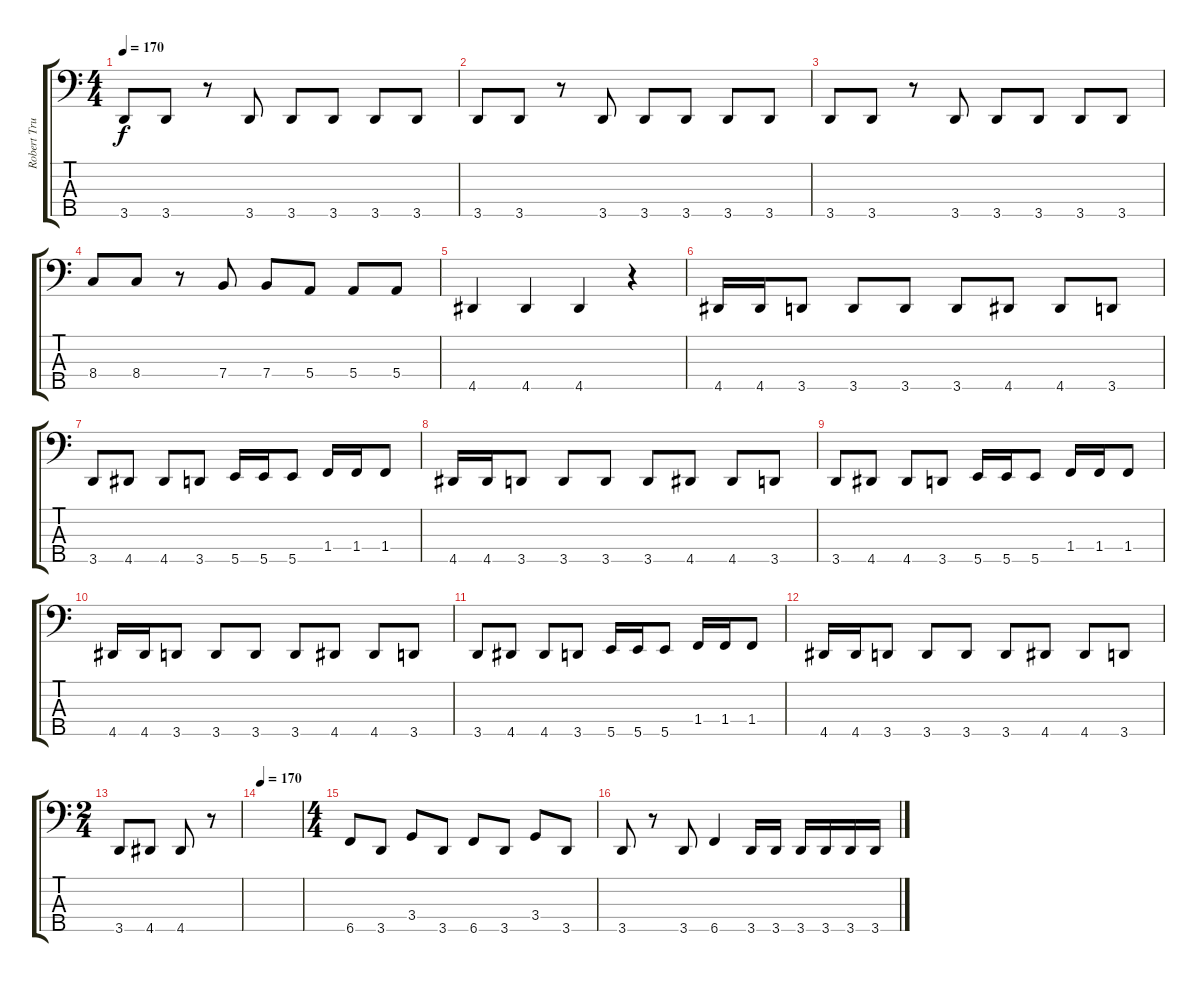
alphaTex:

\track ("Robert Trujillo" "Robert Tru") {instrument electricbassfinger}
\staff {score tabs}
\tuning (G2 D2 A1 E1 B0) {hide}
\ts (4 4)
\tempo 170
\clef f4
\ks c
3.5.8{dy f} 3.5.8 r.8 3.5.8 3.5.8 3.5.8 3.5.8 3.5.8 |
3.5.8 3.5.8 r.8 3.5.8 3.5.8 3.5.8 3.5.8 3.5.8 |
3.5.8 3.5.8 r.8 3.5.8 3.5.8 3.5.8 3.5.8 3.5.8 |
8.4.8 8.4.8 r.8 7.4.8 7.4.8 5.4.8 5.4.8 5.4.8 |
4.5.4 4.5.4 4.5.4 r.4 |
4.5.16 4.5.16 3.5.8 3.5.8 3.5.8 3.5.8 4.5.8 4.5.8 3.5.8 |
3.5.8 4.5.8 4.5.8 3.5.8 5.5.16 5.5.16 5.5.8 1.4.16 1.4.16 1.4.8 |
4.5.16 4.5.16 3.5.8 3.5.8 3.5.8 3.5.8 4.5.8 4.5.8 3.5.8 |
3.5.8 4.5.8 4.5.8 3.5.8 5.5.16 5.5.16 5.5.8 1.4.16 1.4.16 1.4.8 |
4.5.16 4.5.16 3.5.8 3.5.8 3.5.8 3.5.8 4.5.8 4.5.8 3.5.8 |
3.5.8 4.5.8 4.5.8 3.5.8 5.5.16 5.5.16 5.5.8 1.4.16 1.4.16 1.4.8 |
4.5.16 4.5.16 3.5.8 3.5.8 3.5.8 3.5.8 4.5.8 4.5.8 3.5.8 |
\ts (2 4)
3.5.8 4.5.8 4.5.8 r.8 |
\tempo 170
|
\ts (4 4)
6.5.8 3.5.8 3.4.8 3.5.8 6.5.8 3.5.8 3.4.8 3.5.8 |
3.5.8 r.8 3.5.8 6.5.4 3.5.16 3.5.16 3.5.16 3.5.16 3.5.16 3.5.16
